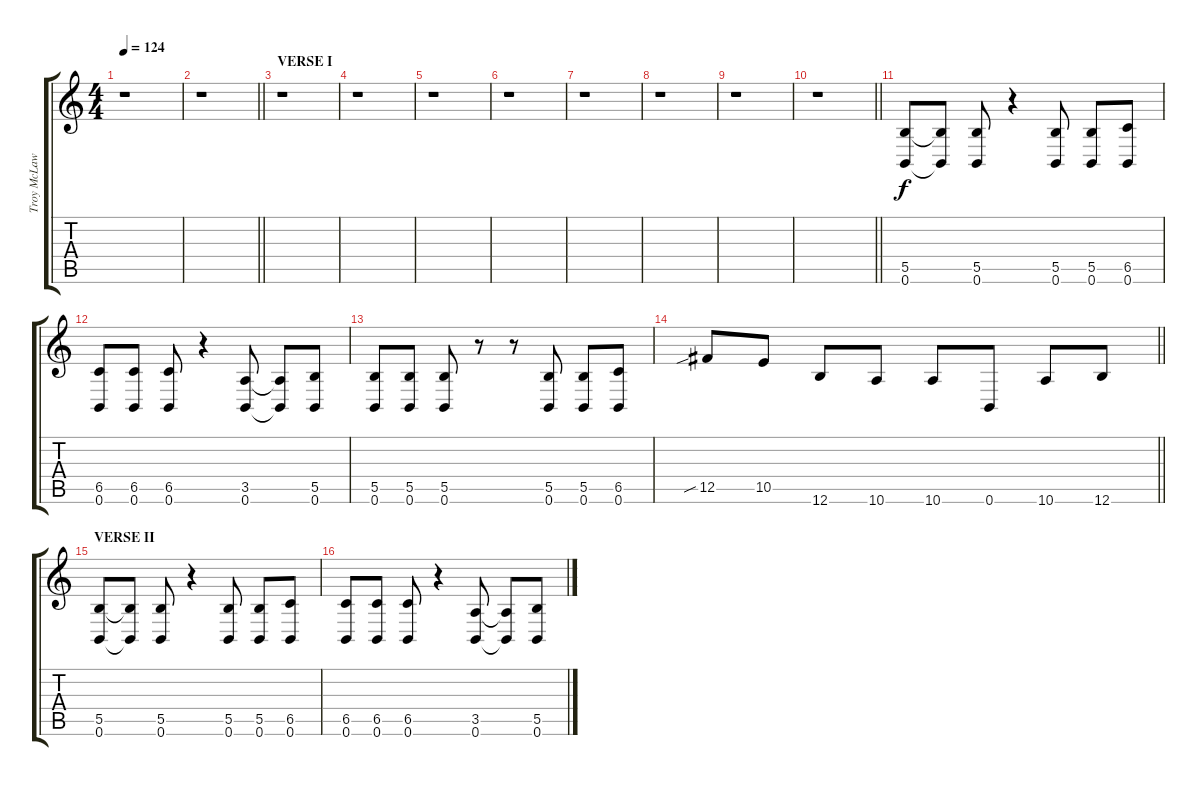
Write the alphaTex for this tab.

\track ("Troy McLawhorn - rhythm guitar" "Troy McLaw") {instrument distortionguitar}
\staff {score tabs}
\tuning (Db4 Ab3 E3 B2 Gb2 B1) {hide}
\ts (4 4)
\tempo 124
\clef g2
\ks c
r.1{dy f instrument distortionguitar} |
\barLineRight lightlight
r.1 |
\section ("" "VERSE I")
r.1 |
r.1 |
r.1 |
r.1 |
r.1 |
r.1 |
r.1 |
\barLineRight lightlight
r.1 |
\section ("" "")
(5.5 0.6).8 (5.5{t} 0.6{t}).8 (5.5 0.6).8 r.4 (5.5 0.6).8 (5.5 0.6).8 (6.5 0.6).8 |
(6.5 0.6).8 (6.5 0.6).8 (6.5 0.6).8 r.4 (3.5 0.6).8 (3.5{t} 0.6{t}).8 (5.5 0.6).8 |
(5.5 0.6).8 (5.5 0.6).8 (5.5 0.6).8 r.8 r.8 (5.5 0.6).8 (5.5 0.6).8 (6.5 0.6).8 |
\barLineRight lightlight
12.5{sib}.8 10.5.8 12.6.8 10.6.8 10.6.8 0.6.8 10.6.8 12.6.8 |
\section ("" "VERSE II")
(5.5 0.6).8 (5.5{t} 0.6{t}).8 (5.5 0.6).8 r.4 (5.5 0.6).8 (5.5 0.6).8 (6.5 0.6).8 |
(6.5 0.6).8 (6.5 0.6).8 (6.5 0.6).8 r.4 (3.5 0.6).8 (3.5{t} 0.6{t}).8 (5.5 0.6).8
